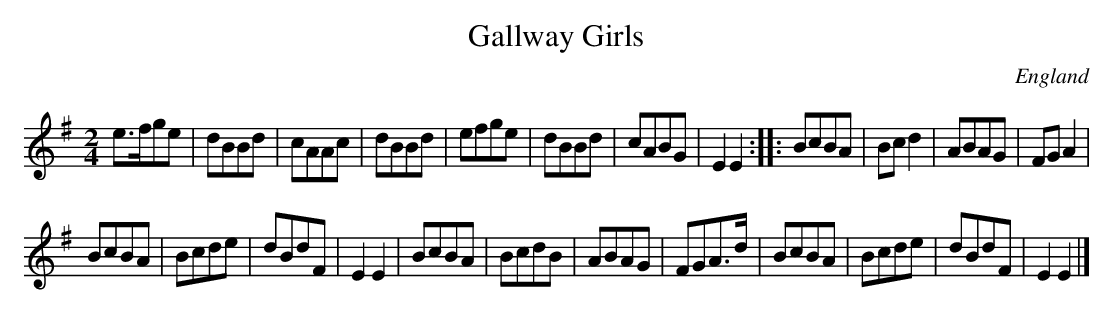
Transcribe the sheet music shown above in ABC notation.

X:1
T:Gallway Girls
L:1/8
M:2/4
O:England
K:E minor
e>fge | dBBd | cAAc | dBBd |   efge | dBBd | cABG | E2E2 :: \
BcBA  | Bcd2 | ABAG | FGA2 | ! BcBA | Bcde | dBdF | E2E2 |\
BcBA  | BcdB | ABAG | FGA>d |  BcBA | Bcde | dBdF | E2E2 |]
